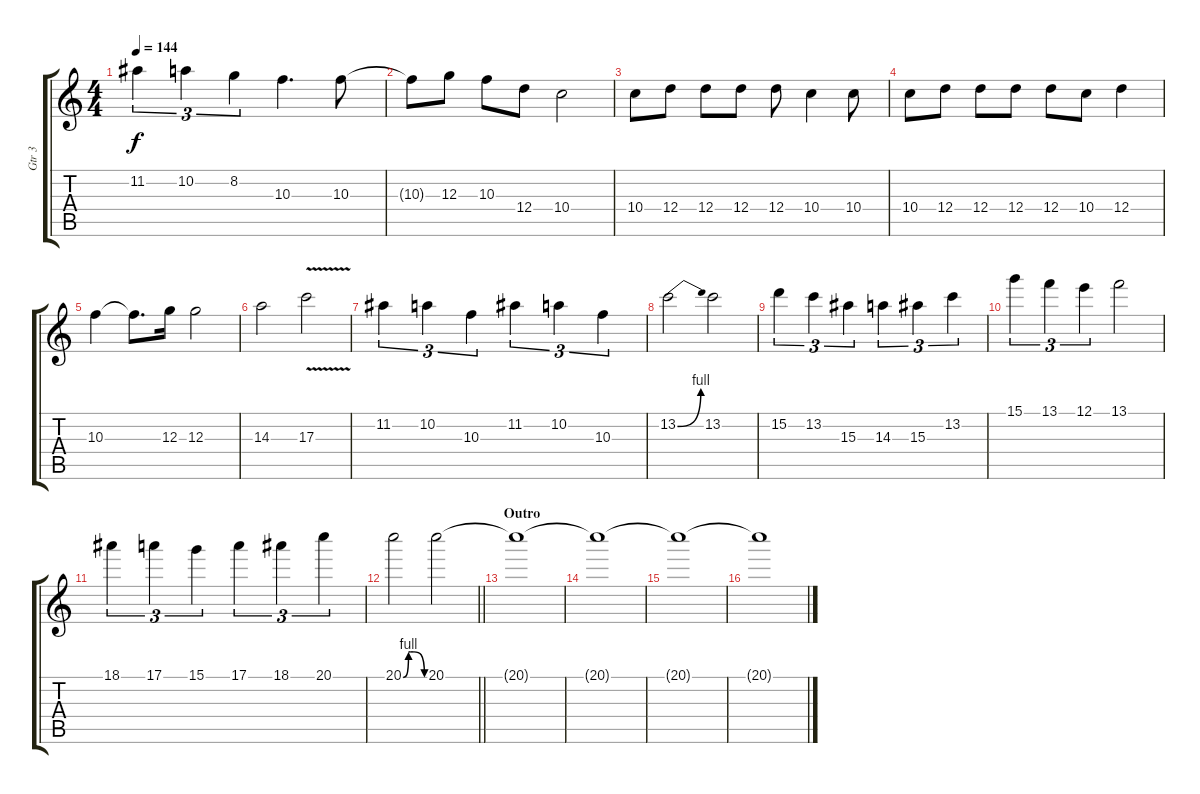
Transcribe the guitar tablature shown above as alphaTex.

\track ("Gtr 3" "Gtr 3") {instrument electricguitarjazz}
\staff {score tabs}
\tuning (E4 B3 G3 D3 A2 E2) {hide}
\ts (4 4)
\tempo 144
\clef g2
\ks c
11.2.4{tu (3 2) dy f} 10.2.4{tu (3 2)} 8.2.4{tu (3 2)} 10.3.4{d} 10.3.8 |
10.3{t}.8 12.3.8 10.3.8 12.4.8 10.4.2 |
10.4.8 12.4.8 12.4.8 12.4.8 12.4.8 10.4.4 10.4.8 |
10.4.8 12.4.8 12.4.8 12.4.8 12.4.8 10.4.8 12.4.4 |
10.3.4 10.3{t}.8{d} 12.3.16 12.3.2 |
14.3.2 17.3{v}.2 |
11.2.4{tu (3 2)} 10.2.4{tu (3 2)} 10.3.4{tu (3 2)} 11.2.4{tu (3 2)} 10.2.4{tu (3 2)} 10.3.4{tu (3 2)} |
13.2{be (bend 0 0 60 4)}.2 13.2.2 |
15.2.4{tu (3 2)} 13.2.4{tu (3 2)} 15.3.4{tu (3 2)} 14.3.4{tu (3 2)} 15.3.4{tu (3 2)} 13.2.4{tu (3 2)} |
15.1.4{tu (3 2)} 13.1.4{tu (3 2)} 12.1.4{tu (3 2)} 13.1.2 |
18.1.4{tu (3 2)} 17.1.4{tu (3 2)} 15.1.4{tu (3 2)} 17.1.4{tu (3 2)} 18.1.4{tu (3 2)} 20.1.4{tu (3 2)} |
\barLineRight lightlight
20.1{be (custom 0 0 15 4 20 4 30 4 60 0)}.2 20.1.2 |
\section ("" "Outro")
20.1{t}.1 |
20.1{t}.1 |
20.1{t}.1{volume 0} |
20.1{t}.1
